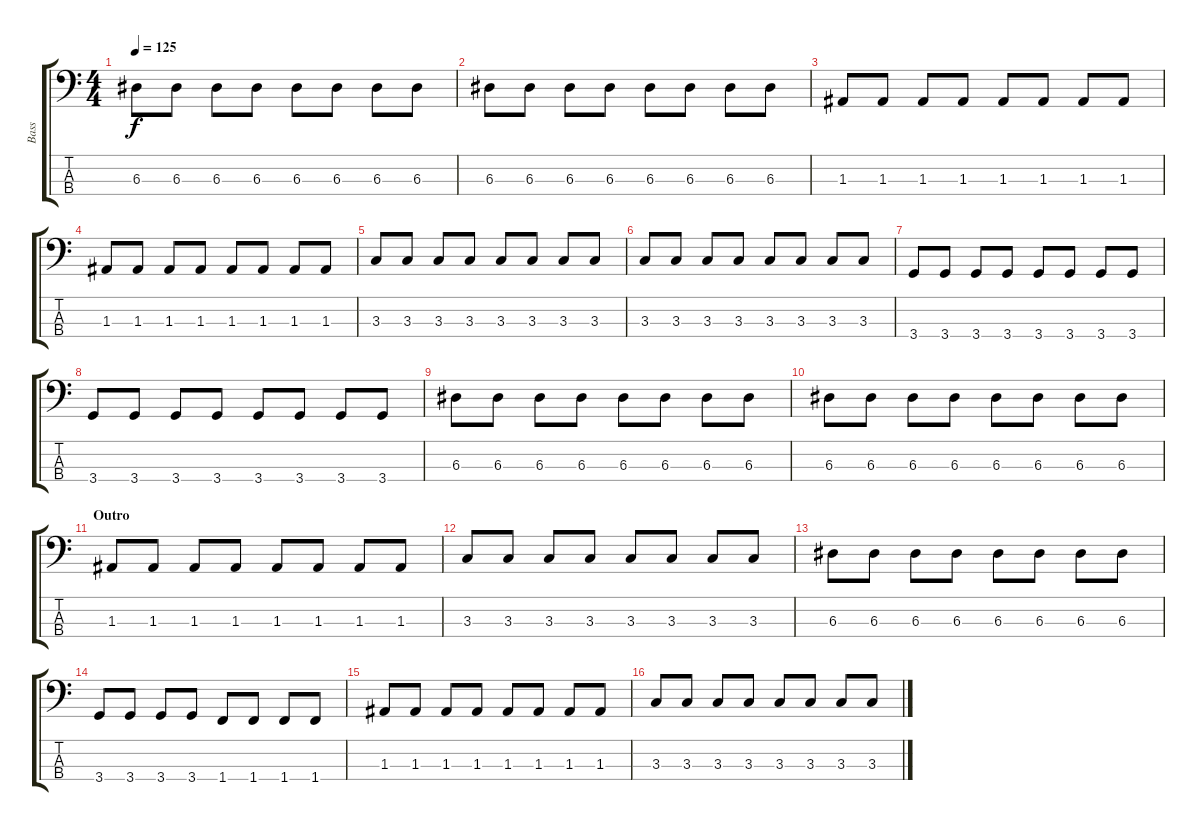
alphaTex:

\track ("Bass" "Bass") {instrument electricbassfinger}
\staff {score tabs}
\tuning (G2 D2 A1 E1) {hide}
\ts (4 4)
\tempo 125
\clef f4
\ks c
6.3.8{dy f} 6.3.8 6.3.8 6.3.8 6.3.8 6.3.8 6.3.8 6.3.8 |
6.3.8 6.3.8 6.3.8 6.3.8 6.3.8 6.3.8 6.3.8 6.3.8 |
1.3.8 1.3.8 1.3.8 1.3.8 1.3.8 1.3.8 1.3.8 1.3.8 |
1.3.8 1.3.8 1.3.8 1.3.8 1.3.8 1.3.8 1.3.8 1.3.8 |
3.3.8 3.3.8 3.3.8 3.3.8 3.3.8 3.3.8 3.3.8 3.3.8 |
3.3.8 3.3.8 3.3.8 3.3.8 3.3.8 3.3.8 3.3.8 3.3.8 |
3.4.8 3.4.8 3.4.8 3.4.8 3.4.8 3.4.8 3.4.8 3.4.8 |
3.4.8 3.4.8 3.4.8 3.4.8 3.4.8 3.4.8 3.4.8 3.4.8 |
6.3.8 6.3.8 6.3.8 6.3.8 6.3.8 6.3.8 6.3.8 6.3.8 |
6.3.8 6.3.8 6.3.8 6.3.8 6.3.8 6.3.8 6.3.8 6.3.8 |
\section ("" "Outro")
1.3.8 1.3.8 1.3.8 1.3.8 1.3.8 1.3.8 1.3.8 1.3.8 |
3.3.8 3.3.8 3.3.8 3.3.8 3.3.8 3.3.8 3.3.8 3.3.8 |
6.3.8 6.3.8 6.3.8 6.3.8 6.3.8 6.3.8 6.3.8 6.3.8 |
3.4.8 3.4.8 3.4.8 3.4.8 1.4.8 1.4.8 1.4.8 1.4.8 |
1.3.8 1.3.8 1.3.8 1.3.8 1.3.8 1.3.8 1.3.8 1.3.8 |
3.3.8 3.3.8 3.3.8 3.3.8 3.3.8 3.3.8 3.3.8 3.3.8
